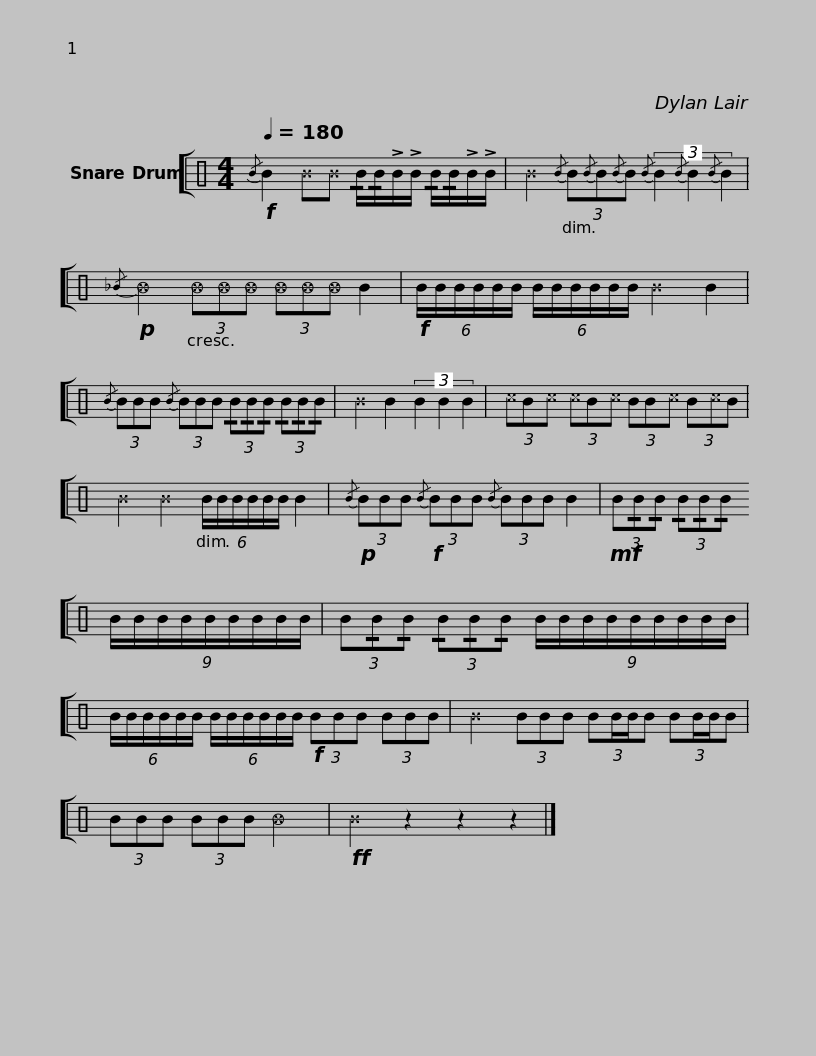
X:1
%%score [ 1 ]
L:1/8
Q:1/4=180
M:4/4
I:linebreak $
K:C
V:1 perc
K:none
V:1
!f!{/B} B2 ^B^B !/!B/!/!B/!>!B/!>!B/ !/!B/!/!B/!>!B/!>!B/ | ^B2{/B} (3B{/B}B{/B}B{/B} (3B2{/B} B2{/B} B2 |!p!{/_B} _B2 (3_B_B_B (3_B_B_B B2 |$!f! (6:4:6B/B/B/B/B/B/ (6:4:6B/B/B/B/B/B/ ^B2 B2 |{/B} (3BBB{/B} (3BBB (3!/!B!/!B!/!B (3!/!B!/!B!/!B | %5
 ^B2 B2 (3B2 B2 B2 | (3^cB^c (3^cB^c (3BB^c (3B^cB |$ ^B2 ^B2 (6:4:6B/B/B/B/B/B/ B2 |!p!{/B} (3BBB!f!{/B} (3BBB{/B} (3BBB B2 |!mf! (3B!/!B!/!B (3!/!B!/!B!/!B (9:8:9B/B/B/B/B/B/B/B/B/ |$ %10
 (3B!/!B!/!B (3!/!B!/!B!/!B (9:8:9B/B/B/B/B/B/B/B/B/ | (6:4:6B/B/B/B/B/B/ (6:4:6B/B/B/B/B/B/!f! (3BBB (3BBB | ^B2 (3BBB (3:2:4BB/B/B (3:2:4BB/B/B |$ (3BBB (3BBB _B4 |!ff! ^B2 z2 z2 z2 |] %15
